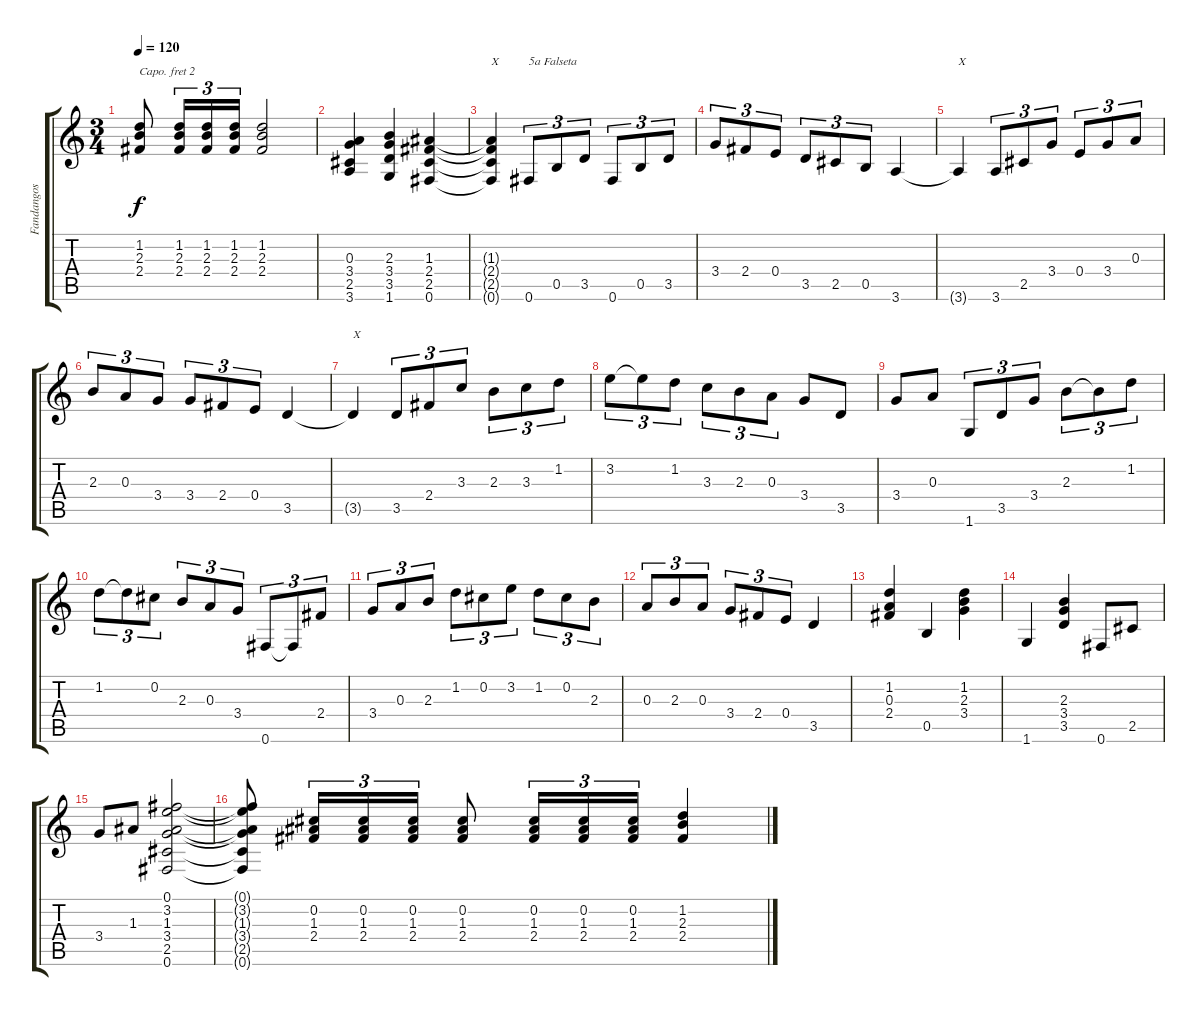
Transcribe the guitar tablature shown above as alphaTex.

\track ("Fandangos de Huelva" "Fandangos ") {instrument acousticguitarnylon}
\staff {score tabs}
\capo 2
\tuning (E4 B3 G3 D3 A2 E2) {hide}
\ts (3 4)
\tempo 120
\clef g2
\ks c
(1.2{t} 2.3{t} 2.4{t}).8{dy f} (1.2 2.3 2.4).16{tu (3 2)} (1.2 2.3 2.4).16{tu (3 2)} (1.2 2.3 2.4).16{tu (3 2)} (1.2 2.3 2.4).2 |
(0.3 3.4 2.5 3.6).4 (2.3 3.4 3.5 1.6).4 (1.3 2.4 2.5 0.6).4 |
(1.3{t} 2.4{t} 2.5{t} 0.6{t}).4{txt "X"} 0.6.8{tu (3 2) txt "5a Falseta"} 0.5.8{tu (3 2)} 3.5.8{tu (3 2)} 0.6.8{tu (3 2)} 0.5.8{tu (3 2)} 3.5.8{tu (3 2)} |
3.4.8{tu (3 2)} 2.4.8{tu (3 2)} 0.4.8{tu (3 2)} 3.5.8{tu (3 2)} 2.5.8{tu (3 2)} 0.5.8{tu (3 2)} 3.6.4 |
3.6{t}.4{txt "X"} 3.6.8{tu (3 2)} 2.5.8{tu (3 2)} 3.4.8{tu (3 2)} 0.4.8{tu (3 2)} 3.4.8{tu (3 2)} 0.3.8{tu (3 2)} |
2.3.8{tu (3 2)} 0.3.8{tu (3 2)} 3.4.8{tu (3 2)} 3.4.8{tu (3 2)} 2.4.8{tu (3 2)} 0.4.8{tu (3 2)} 3.5.4 |
3.5{t}.4{txt "X"} 3.5.8{tu (3 2)} 2.4.8{tu (3 2)} 3.3.8{tu (3 2)} 2.3.8{tu (3 2)} 3.3.8{tu (3 2)} 1.2.8{tu (3 2)} |
3.2.8{tu (3 2)} 3.2{t}.8{tu (3 2)} 1.2.8{tu (3 2)} 3.3.8{tu (3 2)} 2.3.8{tu (3 2)} 0.3.8{tu (3 2)} 3.4.8 3.5.8 |
3.4.8 0.3.8 1.6.8{tu (3 2)} 3.5.8{tu (3 2)} 3.4.8{tu (3 2)} 2.3.8{tu (3 2)} 2.3{t}.8{tu (3 2)} 1.2.8{tu (3 2)} |
1.2.8{tu (3 2)} 1.2{t}.8{tu (3 2)} 0.2.8{tu (3 2)} 2.3.8{tu (3 2)} 0.3.8{tu (3 2)} 3.4.8{tu (3 2)} 0.6.8{tu (3 2)} 0.6{t}.8{tu (3 2)} 2.4.8{tu (3 2)} |
3.4.8{tu (3 2)} 0.3.8{tu (3 2)} 2.3.8{tu (3 2)} 1.2.8{tu (3 2)} 0.2.8{tu (3 2)} 3.2.8{tu (3 2)} 1.2.8{tu (3 2)} 0.2.8{tu (3 2)} 2.3.8{tu (3 2)} |
0.3.8{tu (3 2)} 2.3.8{tu (3 2)} 0.3.8{tu (3 2)} 3.4.8{tu (3 2)} 2.4.8{tu (3 2)} 0.4.8{tu (3 2)} 3.5.4 |
(1.2 0.3 2.4).4 0.5.4 (1.2 2.3 3.4).4 |
1.6.4 (2.3 3.4 3.5).4 0.6.8 2.5.8 |
3.4.8 1.3.8 (0.1 3.2 1.3 3.4 2.5 0.6).2 |
(0.1{t} 3.2{t} 1.3{t} 3.4{t} 2.5{t} 0.6{t}).8 (0.2 1.3 2.4).16{tu (3 2)} (0.2 1.3 2.4).16{tu (3 2)} (0.2 1.3 2.4).16{tu (3 2)} (0.2 1.3 2.4).8 (0.2 1.3 2.4).16{tu (3 2)} (0.2 1.3 2.4).16{tu (3 2)} (0.2 1.3 2.4).16{tu (3 2)} (1.2 2.3 2.4).4
